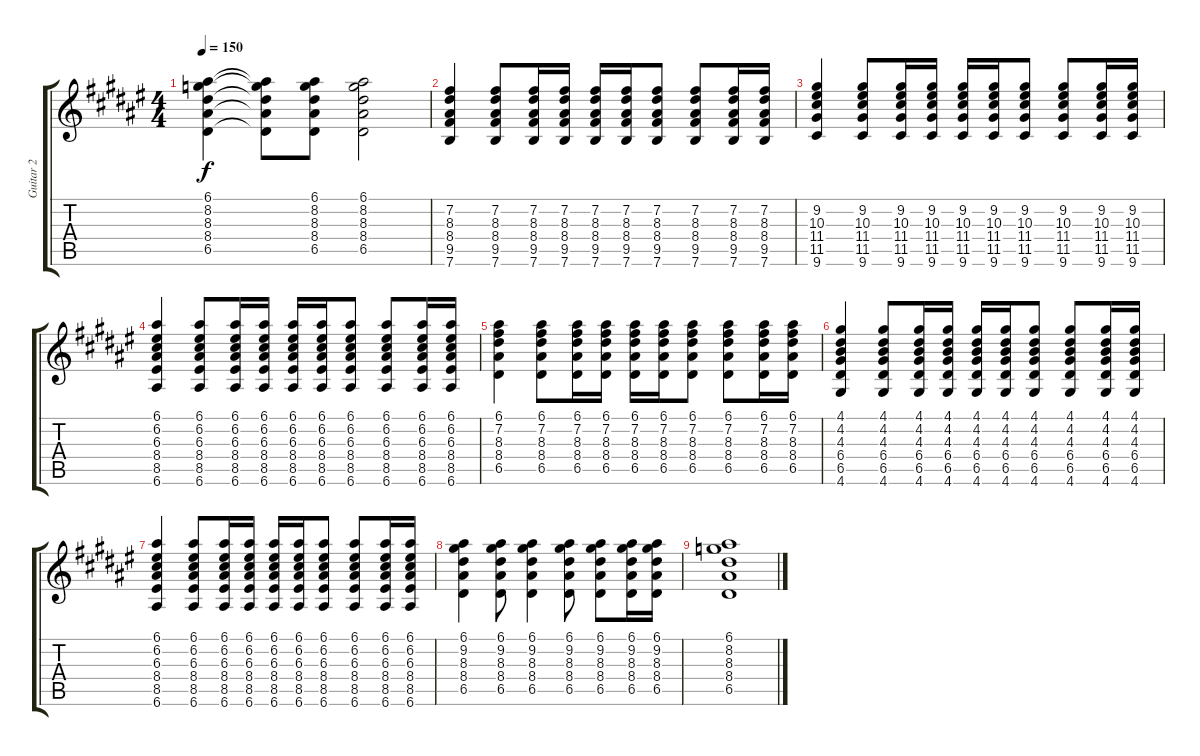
\track ("Guitar 2" "Guitar 2") {instrument overdrivenguitar}
\staff {score tabs}
\tuning (E4 B3 G3 D3 A2 E2) {hide}
\ts (4 4)
\tempo 150
\clef g2
\ks d#minor
(6.1 8.2 8.3 8.4 6.5).4{dy f} (6.1{t} 8.2{t} 8.3{t} 8.4{t} 6.5{t}).8 (6.1 8.2 8.3 8.4 6.5).8 (6.1 8.2 8.3 8.4 6.5).2 |
(7.2 8.3 8.4 9.5 7.6).4 (7.2 8.3 8.4 9.5 7.6).8 (7.2 8.3 8.4 9.5 7.6).16 (7.2 8.3 8.4 9.5 7.6).16 (7.2 8.3 8.4 9.5 7.6).16 (7.2 8.3 8.4 9.5 7.6).16 (7.2 8.3 8.4 9.5 7.6).8 (7.2 8.3 8.4 9.5 7.6).8 (7.2 8.3 8.4 9.5 7.6).16 (7.2 8.3 8.4 9.5 7.6).16 |
(9.2 10.3 11.4 11.5 9.6).4 (9.2 10.3 11.4 11.5 9.6).8 (9.2 10.3 11.4 11.5 9.6).16 (9.2 10.3 11.4 11.5 9.6).16 (9.2 10.3 11.4 11.5 9.6).16 (9.2 10.3 11.4 11.5 9.6).16 (9.2 10.3 11.4 11.5 9.6).8 (9.2 10.3 11.4 11.5 9.6).8 (9.2 10.3 11.4 11.5 9.6).16 (9.2 10.3 11.4 11.5 9.6).16 |
(6.1 6.2 6.3 8.4 8.5 6.6).4 (6.1 6.2 6.3 8.4 8.5 6.6).8 (6.1 6.2 6.3 8.4 8.5 6.6).16 (6.1 6.2 6.3 8.4 8.5 6.6).16 (6.1 6.2 6.3 8.4 8.5 6.6).16 (6.1 6.2 6.3 8.4 8.5 6.6).16 (6.1 6.2 6.3 8.4 8.5 6.6).8 (6.1 6.2 6.3 8.4 8.5 6.6).8 (6.1 6.2 6.3 8.4 8.5 6.6).16 (6.1 6.2 6.3 8.4 8.5 6.6).16 |
(6.1 7.2 8.3 8.4 6.5).4 (6.1 7.2 8.3 8.4 6.5).8 (6.1 7.2 8.3 8.4 6.5).16 (6.1 7.2 8.3 8.4 6.5).16 (6.1 7.2 8.3 8.4 6.5).16 (6.1 7.2 8.3 8.4 6.5).16 (6.1 7.2 8.3 8.4 6.5).8 (6.1 7.2 8.3 8.4 6.5).8 (6.1 7.2 8.3 8.4 6.5).16 (6.1 7.2 8.3 8.4 6.5).16 |
(4.1 4.2 4.3 6.4 6.5 4.6).4 (4.1 4.2 4.3 6.4 6.5 4.6).8 (4.1 4.2 4.3 6.4 6.5 4.6).16 (4.1 4.2 4.3 6.4 6.5 4.6).16 (4.1 4.2 4.3 6.4 6.5 4.6).16 (4.1 4.2 4.3 6.4 6.5 4.6).16 (4.1 4.2 4.3 6.4 6.5 4.6).8 (4.1 4.2 4.3 6.4 6.5 4.6).8 (4.1 4.2 4.3 6.4 6.5 4.6).16 (4.1 4.2 4.3 6.4 6.5 4.6).16 |
(6.1 6.2 6.3 8.4 8.5 6.6).4 (6.1 6.2 6.3 8.4 8.5 6.6).8 (6.1 6.2 6.3 8.4 8.5 6.6).16 (6.1 6.2 6.3 8.4 8.5 6.6).16 (6.1 6.2 6.3 8.4 8.5 6.6).16 (6.1 6.2 6.3 8.4 8.5 6.6).16 (6.1 6.2 6.3 8.4 8.5 6.6).8 (6.1 6.2 6.3 8.4 8.5 6.6).8 (6.1 6.2 6.3 8.4 8.5 6.6).16 (6.1 6.2 6.3 8.4 8.5 6.6).16 |
(6.1 9.2 8.3 8.4 6.5).4 (6.1 9.2 8.3 8.4 6.5).8 (6.1 9.2 8.3 8.4 6.5).4 (6.1 9.2 8.3 8.4 6.5).8 (6.1 9.2 8.3 8.4 6.5).8 (6.1 9.2 8.3 8.4 6.5).16 (6.1 9.2 8.3 8.4 6.5).16 |
(6.1 8.2 8.3 8.4 6.5).1
